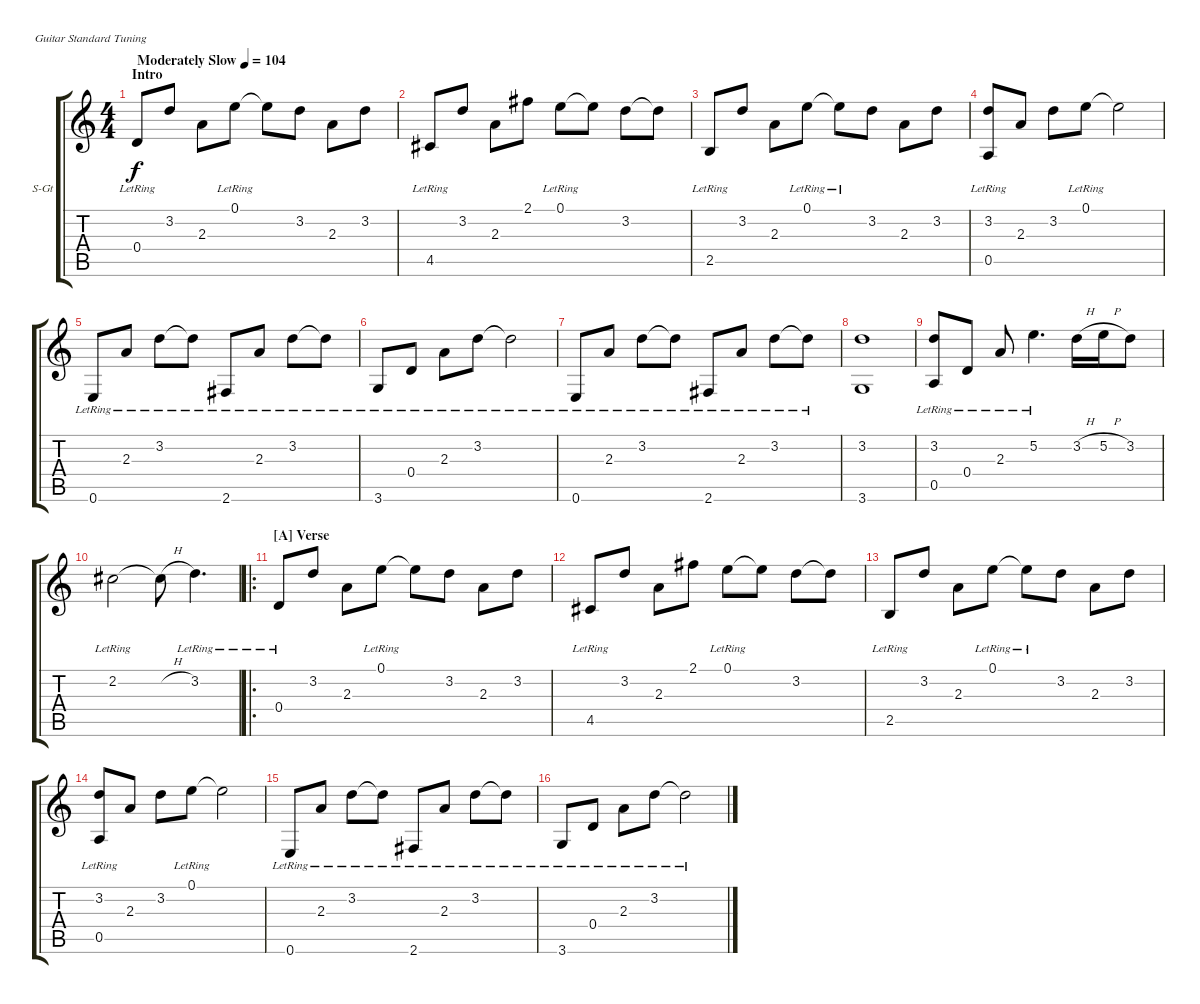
\defaultSystemsLayout 4
\bracketExtendMode groupsimilarinstruments
\firstSystemTrackNameOrientation horizontal
\otherSystemsTrackNameOrientation horizontal
\track ("Steel Guitar" "S-Gt") {instrument acousticguitarsteel}
\staff {score tabs}
\tuning (E4 B3 G3 D3 A2 E2)
\ts (4 4)
\section ("" "Intro")
\tempo (104 "Moderately Slow")
\clef g2
\ks c
0.4{lr}.8{dy f instrument acousticguitarsteel} 3.2.8 2.3.8 0.1{lr}.8 0.1{t}.8 3.2.8 2.3.8 3.2.8 |
4.5{lr}.8 3.2.8 2.3.8 2.1.8 0.1{lr}.8 0.1{t}.8 3.2.8 3.2{t}.8 |
2.5{lr}.8 3.2.8 2.3.8 0.1{lr}.8 0.1{lr t}.8 3.2.8 2.3.8 3.2.8 |
(3.2{lr} 0.5{lr}).8 2.3.8 3.2.8 0.1{lr}.8 0.1{t}.2 |
0.6{lr}.8 2.3{lr}.8 3.2{lr}.8 3.2{lr t}.8 2.6{lr}.8 2.3{lr}.8 3.2{lr}.8 3.2{lr t}.8 |
3.6{lr}.8 0.4{lr}.8 2.3{lr}.8 3.2{lr}.8 3.2{lr t}.2 |
0.6{lr}.8 2.3{lr}.8 3.2{lr}.8 3.2{lr t}.8 2.6{lr}.8 2.3{lr}.8 3.2{lr}.8 3.2{lr t}.8 |
(3.2 3.6).1 |
(3.2{lr} 0.5{lr}).8 0.4{lr}.8 2.3{lr}.8 5.2{lr}.4{d} 3.2{h}.16 5.2{h}.16 3.2.8 |
2.2{lr}.2 2.2{h t}.8 3.2{lr}.4{d} |
\ro
\section ("A" "Verse")
0.4{lr}.8{lyrics (0 "") lyrics (1 "") lyrics (2 "") lyrics (3 "") lyrics (4 "")} 3.2.8{lyrics (0 "") lyrics (1 "") lyrics (2 "") lyrics (3 "") lyrics (4 "")} 2.3.8{lyrics (0 "") lyrics (1 "") lyrics (2 "") lyrics (3 "") lyrics (4 "")} 0.1{lr}.8{lyrics (0 "") lyrics (1 "") lyrics (2 "") lyrics (3 "") lyrics (4 "")} 0.1{t}.8{lyrics (0 "") lyrics (1 "") lyrics (2 "") lyrics (3 "") lyrics (4 "")} 3.2.8{lyrics (0 "") lyrics (1 "") lyrics (2 "") lyrics (3 "") lyrics (4 "")} 2.3.8{lyrics (0 "") lyrics (1 "") lyrics (2 "") lyrics (3 "") lyrics (4 "")} 3.2.8{lyrics (0 "") lyrics (1 "") lyrics (2 "") lyrics (3 "") lyrics (4 "")} |
4.5{lr}.8{lyrics (0 "") lyrics (1 "") lyrics (2 "") lyrics (3 "") lyrics (4 "")} 3.2.8 2.3.8 2.1.8 0.1{lr}.8 0.1{t}.8 3.2.8 3.2{t}.8 |
2.5{lr}.8 3.2.8 2.3.8 0.1{lr}.8 0.1{lr t}.8 3.2.8 2.3.8 3.2.8 |
(3.2{lr} 0.5{lr}).8 2.3.8 3.2.8 0.1{lr}.8 0.1{t}.2 |
0.6{lr}.8 2.3{lr}.8 3.2{lr}.8 3.2{lr t}.8 2.6{lr}.8 2.3{lr}.8 3.2{lr}.8 3.2{lr t}.8 |
3.6{lr}.8 0.4{lr}.8 2.3{lr}.8 3.2{lr}.8 3.2{lr t}.2
